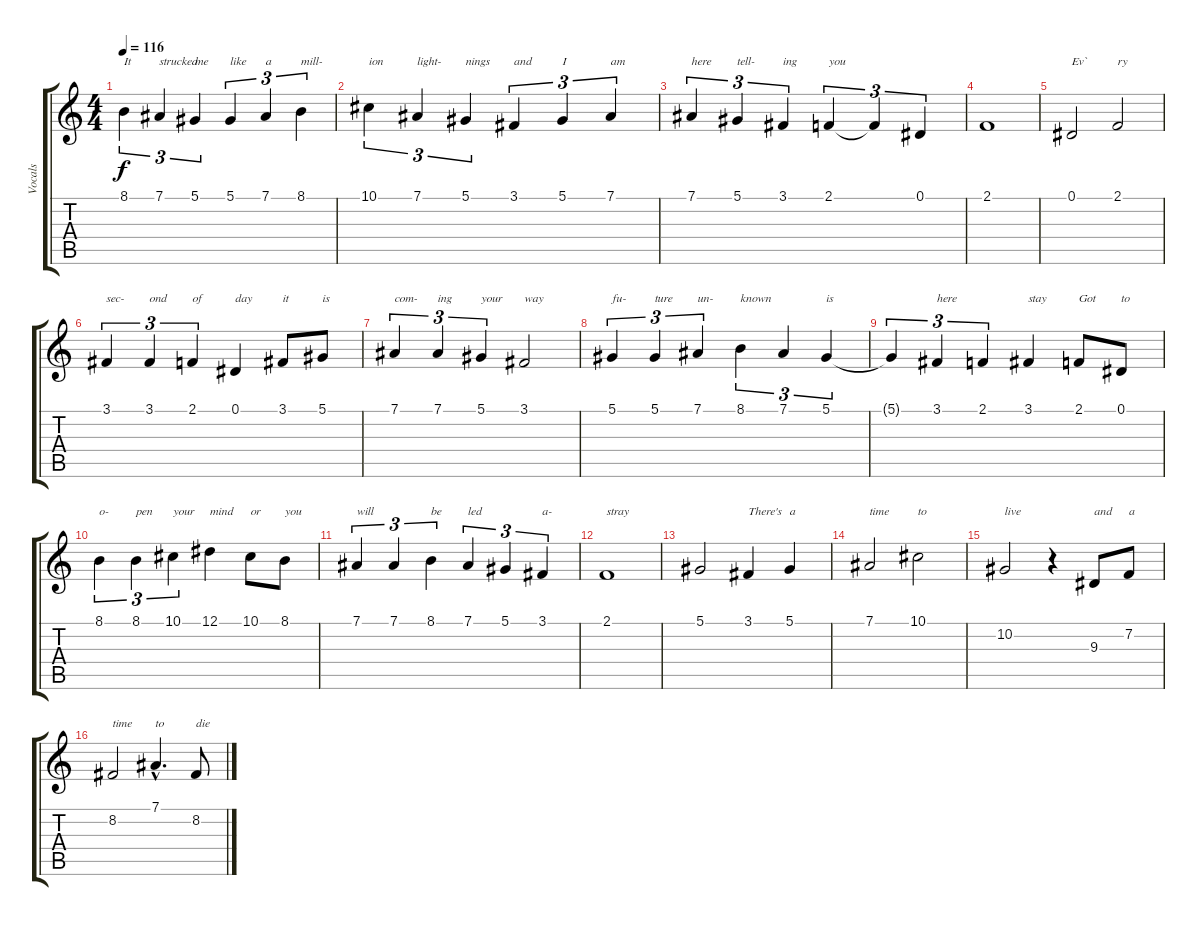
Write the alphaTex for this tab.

\track ("Vocals" "Vocals") {instrument synthvoice}
\staff {score tabs}
\tuning (Eb4 Bb3 Gb3 Db3 Ab2 Eb2) {hide}
\ts (4 4)
\tempo 116
\clef g2
\ks c
8.1.4{tu (3 2) txt "It" dy f} 7.1.4{tu (3 2) txt "strucked"} 5.1.4{tu (3 2) txt "me"} 5.1.4{tu (3 2) txt "like"} 7.1.4{tu (3 2) txt "a"} 8.1.4{tu (3 2) txt "mill-"} |
10.1.4{tu (3 2) txt "ion"} 7.1.4{tu (3 2) txt "light-"} 5.1.4{tu (3 2) txt "nings"} 3.1.4{tu (3 2) txt "and"} 5.1.4{tu (3 2) txt "I"} 7.1.4{tu (3 2) txt "am"} |
7.1.4{tu (3 2) txt "here"} 5.1.4{tu (3 2) txt "tell-"} 3.1.4{tu (3 2) txt "ing"} 2.1.4{tu (3 2) txt "you"} 2.1{t}.4{tu (3 2)} 0.1.4{tu (3 2)} |
2.1.1 |
0.1.2{txt "Ev`"} 2.1.2{txt "ry"} |
3.1.4{tu (3 2) txt "sec-"} 3.1.4{tu (3 2) txt "ond"} 2.1.4{tu (3 2) txt "of"} 0.1.4{txt "day"} 3.1.8{txt "it"} 5.1.8{txt "is"} |
7.1.4{tu (3 2) txt "com-"} 7.1.4{tu (3 2) txt "ing"} 5.1.4{tu (3 2) txt "your"} 3.1.2{txt "way"} |
5.1.4{tu (3 2) txt "fu-"} 5.1.4{tu (3 2) txt "ture"} 7.1.4{tu (3 2) txt "un-"} 8.1.4{tu (3 2) txt "known"} 7.1.4{tu (3 2)} 5.1.4{tu (3 2) txt "is"} |
5.1{t}.4{tu (3 2)} 3.1.4{tu (3 2) txt "here"} 2.1.4{tu (3 2)} 3.1.4{txt "stay"} 2.1.8{txt "Got"} 0.1.8{txt "to"} |
8.1.4{tu (3 2) txt "o-"} 8.1.4{tu (3 2) txt "pen"} 10.1.4{tu (3 2) txt "your"} 12.1.4{txt "mind"} 10.1.8{txt "or"} 8.1.8{txt "you"} |
7.1.4{tu (3 2) txt "will"} 7.1.4{tu (3 2)} 8.1.4{tu (3 2) txt "be"} 7.1.4{tu (3 2) txt "led"} 5.1.4{tu (3 2)} 3.1.4{tu (3 2) txt "a-"} |
2.1.1{txt "stray"} |
5.1.2 3.1.4{txt "There's"} 5.1.4{txt "a"} |
7.1.2{txt "time"} 10.1.2{txt "to"} |
10.2.2{txt "live"} r.4 9.3.8{txt "and"} 7.2.8{txt "a"} |
8.2.2{txt "time"} 7.1{hac}.4{d txt "to"} 8.2.8{txt "die"}
